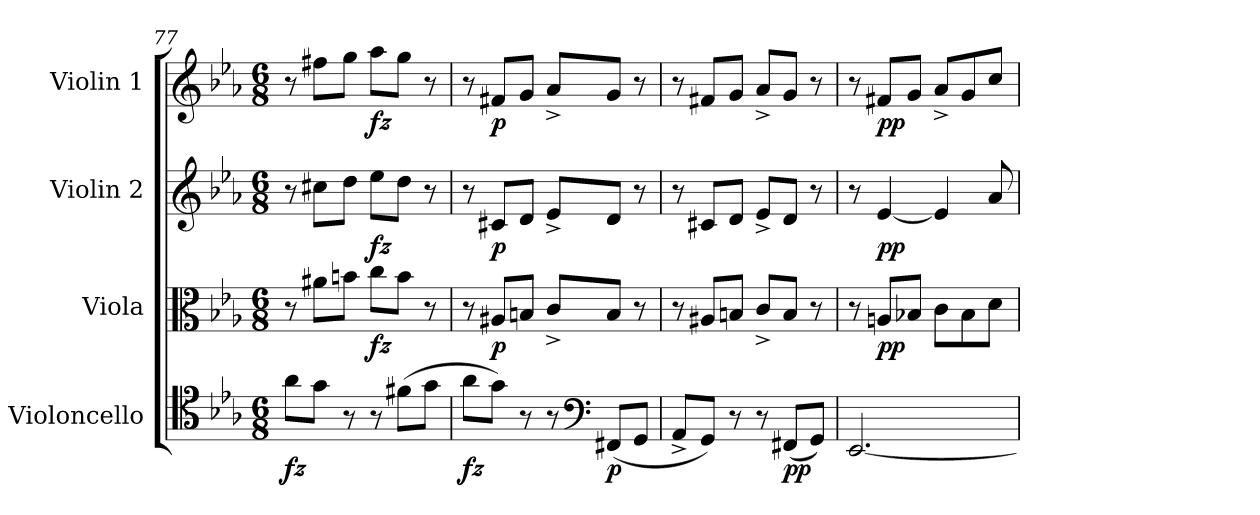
**kern	**dynam	**kern	**dynam	**kern	**dynam	**kern	**dynam
*part4	*part4	*part3	*part3	*part2	*part2	*part1	*part1
*staff4	*staff4	*staff3	*staff3	*staff2	*staff2	*staff1	*staff1
*I"Violoncello	*	*I"Viola	*	*I"Violin 2	*	*I"Violin 1	*
*I'Vc	*	*I'Vla	*	*I'Vln	*	*I'Vln	*
*clefC4	*	*clefC3	*	*clefG2	*	*clefG2	*
*k[b-e-a-]	*	*k[b-e-a-]	*	*k[b-e-a-]	*	*k[b-e-a-]	*
*M6/8	*	*M6/8	*	*M6/8	*	*M6/8	*
=77	=77	=77	=77	=77	=77	=77	=77
!	!LO:DY:b	!	!	!	!	!	!
8a-\L	fz	8r	.	8r	.	8r	.
8g\J	.	8a#X\L	.	8cc#X\L	.	8ff#X\L	.
8r	.	8bn\J	.	8dd\J	.	8gg\J	.
!	!	!	!LO:DY:b	!	!LO:DY:b	!	!LO:DY:b
8r	.	8cc\L	fz	8ee-\L	fz	8aa-\L	fz
(>8f#X\L	.	8b\J	.	8dd\J	.	8gg\J	.
8g\J	.	8r	.	8r	.	8r	.
!!LO:LB:g=z
=78	=78	=78	=78	=78	=78	=78	=78
!	!LO:DY:b	!	!	!	!	!	!
8a-\L	fz	8r	.	8r	.	8r	.
!	!	!	!LO:DY:b	!	!LO:DY:b	!	!LO:DY:b
8g\J)	.	8A#X/L	p	8c#X/L	p	8f#X/L	p
8r	.	8Bn/J	.	8d/J	.	8g/J	.
8r	.	8c^/L	.	8e-^/L	.	8a-^/L	.
*clefF4	*	*	*	*	*	*	*
!	!LO:DY:b	!	!	!	!	!	!
(<8FF#X/L	p	8B/J	.	8d/J	.	8g/J	.
8GG/J	.	8r	.	8r	.	8r	.
=79	=79	=79	=79	=79	=79	=79	=79
8AA-^/L	.	8r	.	8r	.	8r	.
8GG/J)	.	8A#X/L	.	8c#X/L	.	8f#X/L	.
8r	.	8Bn/J	.	8d/J	.	8g/J	.
8r	.	8c^/L	.	8e-^/L	.	8a-^/L	.
!	!LO:DY:b	!	!	!	!	!	!
(<8FF#X/L	pp	8B/J	.	8d/J	.	8g/J	.
8GG/J)	.	8r	.	8r	.	8r	.
=80	=80	=80	=80	=80	=80	=80	=80
[2.EE-/	.	8r	.	8r	.	8r	.
!	!	!	!LO:DY:b	!	!LO:DY:b	!	!LO:DY:b
.	.	8An/L	pp	[4e-/	pp	8f#X/L	pp
.	.	8B-X/J	.	.	.	8g/J	.
.	.	8c\L	.	4e-/]	.	8a-^/L	.
.	.	8B-\	.	.	.	8g/	.
.	.	8d\J	.	8a-/	.	8cc/J	.
=	=	=	=	=	=	=	=
*-	*-	*-	*-	*-	*-	*-	*-
